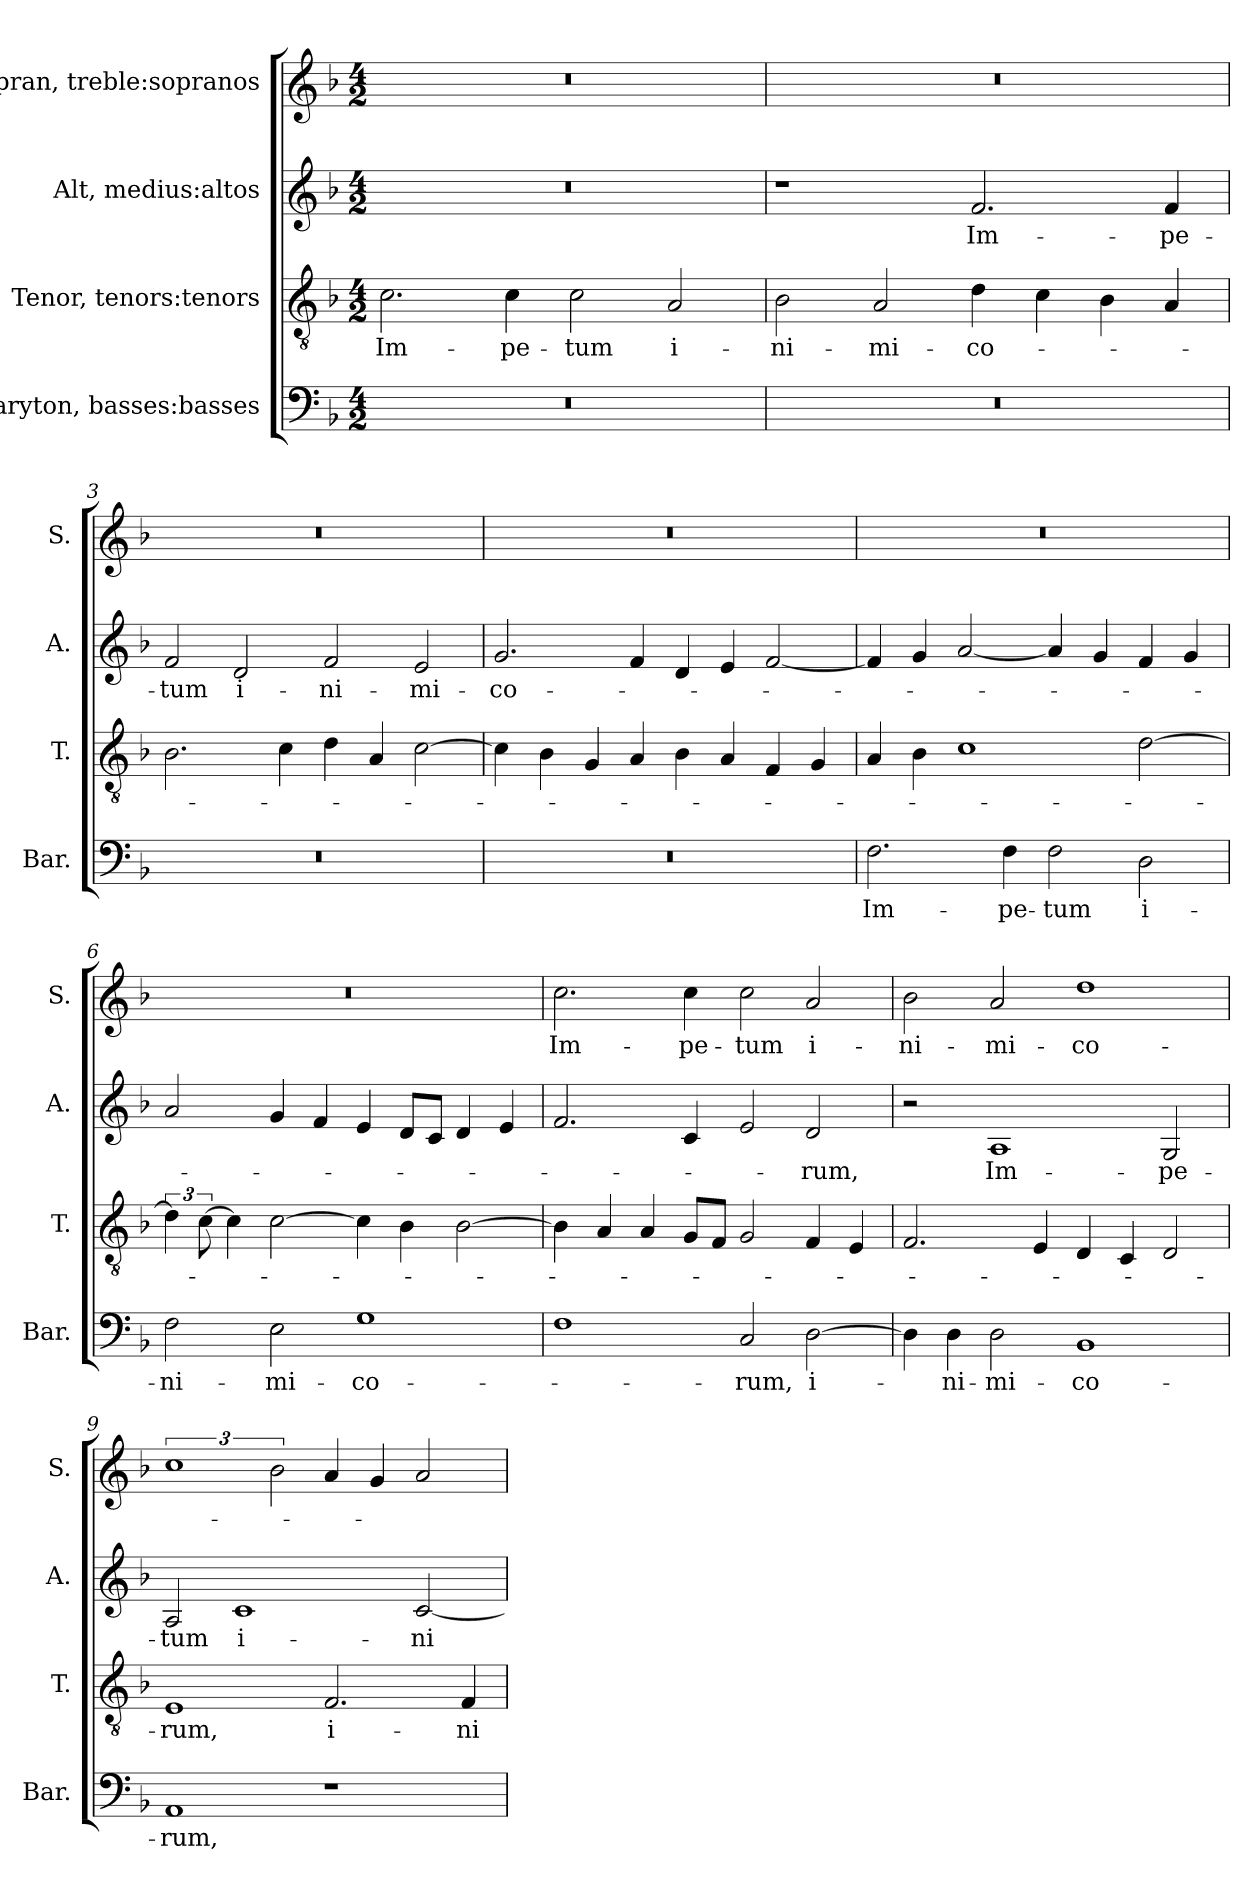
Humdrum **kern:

**kern	**text	**kern	**text	**kern	**text	**kern	**text
*part4	*part4	*part3	*part3	*part2	*part2	*part1	*part1
*staff4	*staff4	*staff3	*staff3	*staff2	*staff2	*staff1	*staff1
*I"Baryton, basses:basses	*	*I"Tenor, tenors:tenors	*	*I"Alt, medius:altos	*	*I"Sopran, treble:sopranos	*
*I'Bar.	*	*I'T.	*	*I'A.	*	*I'S.	*
*clefF4	*	*clefGv2	*	*clefG2	*	*clefG2	*
*k[b-]	*	*k[b-]	*	*k[b-]	*	*k[b-]	*
*M4/2	*	*M4/2	*	*M4/2	*	*M4/2	*
*MM344	*	*MM344	*	*MM344	*	*MM344	*
=1	=1	=1	=1	=1	=1	=1	=1
!	!	!	!LO:LY:b	!	!	!	!
0r	.	2.c\	Im-	0r	.	0r	.
!	!	!	!LO:LY:b	!	!	!	!
.	.	4c\	-pe-	.	.	.	.
!	!	!	!LO:LY:b	!	!	!	!
.	.	2c\	-tum	.	.	.	.
!	!	!	!LO:LY:b	!	!	!	!
.	.	2A/	i-	.	.	.	.
=2	=2	=2	=2	=2	=2	=2	=2
!	!	!	!LO:LY:b	!	!	!	!
0r	.	2B-\	-ni-	1r	.	0r	.
!	!	!	!LO:LY:b	!	!	!	!
.	.	2A/	-mi-	.	.	.	.
!	!	!	!LO:LY:b	!	!LO:LY:b	!	!
.	.	4d\	-co-	2.f/	Im-	.	.
.	.	4c\	.	.	.	.	.
.	.	4B-\	.	.	.	.	.
!	!	!	!	!	!LO:LY:b	!	!
.	.	4A/	.	4f/	-pe-	.	.
=3	=3	=3	=3	=3	=3	=3	=3
!	!	!	!	!	!LO:LY:b	!	!
0r	.	2.B-\	.	2f/	-tum	0r	.
!	!	!	!	!	!LO:LY:b	!	!
.	.	.	.	2d/	i-	.	.
.	.	4c\	.	.	.	.	.
!	!	!	!	!	!LO:LY:b	!	!
.	.	4d\	.	2f/	-ni-	.	.
.	.	4A/	.	.	.	.	.
!	!	!	!	!	!LO:LY:b	!	!
.	.	[2c\	.	2e/	-mi-	.	.
=4	=4	=4	=4	=4	=4	=4	=4
!	!	!	!	!	!LO:LY:b	!	!
0r	.	4c\]	.	2.g/	-co-	0r	.
.	.	4B-\	.	.	.	.	.
.	.	4G/	.	.	.	.	.
.	.	4A/	.	4f/	.	.	.
.	.	4B-\	.	4d/	.	.	.
.	.	4A/	.	4e/	.	.	.
.	.	4F/	.	[2f/	.	.	.
.	.	4G/	.	.	.	.	.
!!LO:LB:g=z
=5	=5	=5	=5	=5	=5	=5	=5
!	!LO:LY:b	!	!	!	!	!	!
2.F\	Im-	4A/	.	4f/]	.	0r	.
.	.	4B-\	.	4g/	.	.	.
.	.	1c	.	[2a/	.	.	.
!	!LO:LY:b	!	!	!	!	!	!
4F\	-pe-	.	.	.	.	.	.
!	!LO:LY:b	!	!	!	!	!	!
2F\	-tum	.	.	4a/]	.	.	.
.	.	.	.	4g/	.	.	.
!	!LO:LY:b	!	!	!	!	!	!
2D\	i-	[2d\	.	4f/	.	.	.
.	.	.	.	4g/	.	.	.
=6	=6	=6	=6	=6	=6	=6	=6
!	!LO:LY:b	!	!	!	!	!	!
2F\	-ni-	6d\]	.	2a/	.	0r	.
.	.	[12c\	.	.	.	.	.
.	.	4c\]	.	.	.	.	.
!	!LO:LY:b	!	!	!	!	!	!
2E\	-mi-	[2c\	.	4g/	.	.	.
.	.	.	.	4f/	.	.	.
!	!LO:LY:b	!	!	!	!	!	!
1G	-co-	4c\]	.	4e/	.	.	.
.	.	4B-\	.	8d/L	.	.	.
.	.	.	.	8c/J	.	.	.
.	.	[2B-\	.	4d/	.	.	.
.	.	.	.	4e/	.	.	.
=7	=7	=7	=7	=7	=7	=7	=7
!	!	!	!	!	!	!	!LO:LY:b
1F	.	4B-\]	.	2.f/	.	2.cc\	Im-
.	.	4A/	.	.	.	.	.
.	.	4A/	.	.	.	.	.
!	!	!	!	!	!	!	!LO:LY:b
.	.	8G/L	.	4c/	.	4cc\	-pe-
.	.	8F/J	.	.	.	.	.
!	!LO:LY:b	!	!	!	!	!	!LO:LY:b
2C/	-rum,	2G/	.	2e/	.	2cc\	-tum
!	!LO:LY:b	!	!	!	!LO:LY:b	!	!LO:LY:b
[2D\	i-	4F/	.	2d/	-rum,	2a/	i-
.	.	4E/	.	.	.	.	.
=8	=8	=8	=8	=8	=8	=8	=8
!	!	!	!	!	!	!	!LO:LY:b
4D\]	.	2.F/	.	2r	.	2b-\	-ni-
!	!LO:LY:b	!	!	!	!	!	!
4D\	-ni-	.	.	.	.	.	.
!	!LO:LY:b	!	!	!	!LO:LY:b	!	!LO:LY:b
2D\	-mi-	.	.	1A	Im-	2a/	-mi-
.	.	4E/	.	.	.	.	.
!	!LO:LY:b	!	!	!	!	!	!LO:LY:b
1BB-	-co-	4D/	.	.	.	1dd	-co-
.	.	4C/	.	.	.	.	.
!	!	!	!	!	!LO:LY:b	!	!
.	.	2D/	.	2G/	-pe-	.	.
!!LO:PB:g=z
=9	=9	=9	=9	=9	=9	=9	=9
!	!LO:LY:b	!	!LO:LY:b	!	!LO:LY:b	!	!
1AA	-rum,	1E	-rum,	2A/	-tum	3%2cc	.
!	!	!	!	!	!LO:LY:b	!	!
.	.	.	.	1c	i-	.	.
.	.	.	.	.	.	3b-\	.
!	!	!	!LO:LY:b	!	!	!	!
1r	.	2.F/	i-	.	.	4a/	.
.	.	.	.	.	.	4g/	.
!	!	!	!	!	!LO:LY:b	!	!
.	.	.	.	[2c/	-ni-	2a/	.
!	!	!	!LO:LY:b	!	!	!	!
.	.	4F/	-ni-	.	.	.	.
=	=	=	=	=	=	=	=
*-	*-	*-	*-	*-	*-	*-	*-
